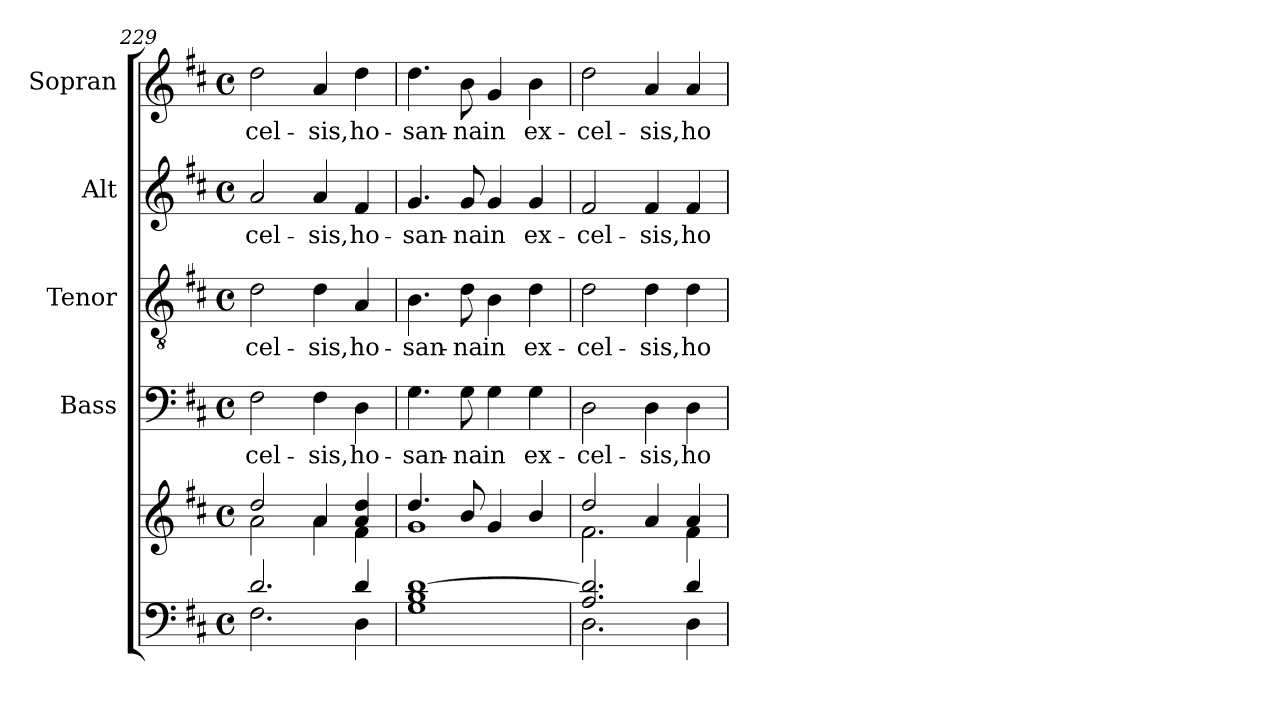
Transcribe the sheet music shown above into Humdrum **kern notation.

**kern	**kern	**kern	**text	**kern	**text	**kern	**text	**kern	**text
*part5	*part5	*part4	*part4	*part3	*part3	*part2	*part2	*part1	*part1
*staff6	*staff5	*staff4	*staff4	*staff3	*staff3	*staff2	*staff2	*staff1	*staff1
*	*	*I"Bass	*	*I"Tenor	*	*I"Alt	*	*I"Sopran	*
*	*	*I'B.	*	*I'T.	*	*I'A.	*	*I'S.	*
*clefF4	*clefG2	*clefF4	*	*clefGv2	*	*clefG2	*	*clefG2	*
*k[f#c#]	*k[f#c#]	*k[f#c#]	*	*k[f#c#]	*	*k[f#c#]	*	*k[f#c#]	*
*D:	*D:	*D:	*	*D:	*	*D:	*	*D:	*
*M4/4	*M4/4	*M4/4	*	*M4/4	*	*M4/4	*	*M4/4	*
*met(c)	*met(c)	*met(c)	*	*met(c)	*	*met(c)	*	*met(c)	*
=229	=229	=229	=229	=229	=229	=229	=229	=229	=229
*^	*^	*	*	*	*	*	*	*	*
!	!	!	!	!	!LO:LY:b	!	!LO:LY:b	!	!LO:LY:b	!	!LO:LY:b
2.d/	2.F#\	2dd/	2a\	2F#\	-cel-	2d\	-cel-	2a/	-cel-	2dd\	-cel-
!	!	!	!	!	!LO:LY:b	!	!LO:LY:b	!	!LO:LY:b	!	!LO:LY:b
.	.	4a/	4a\	4F#\	-sis,	4d\	-sis,	4a/	-sis,	4a/	-sis,
!	!	!	!	!	!LO:LY:b	!	!LO:LY:b	!	!LO:LY:b	!	!LO:LY:b
4d/	4D\	4a/ 4dd/	4f#\	4D\	ho-	4A/	ho-	4f#/	ho-	4dd\	ho-
=230	=230	=230	=230	=230	=230	=230	=230	=230	=230	=230	=230
!	!	!	!	!	!LO:LY:b	!	!LO:LY:b	!	!LO:LY:b	!	!LO:LY:b
1B [>1d	1G	4.dd/	1g	4.G\	-san-	4.B\	-san-	4.g/	-san-	4.dd\	-san-
!	!	!	!	!	!LO:LY:b	!	!LO:LY:b	!	!LO:LY:b	!	!LO:LY:b
.	.	8b/	.	8G\	-na	8d\	-na	8g/	-na	8b\	-na
!	!	!	!	!	!LO:LY:b	!	!LO:LY:b	!	!LO:LY:b	!	!LO:LY:b
.	.	4g/	.	4G\	in	4B\	in	4g/	in	4g/	in
!	!	!	!	!	!LO:LY:b	!	!LO:LY:b	!	!LO:LY:b	!	!LO:LY:b
.	.	4b/	.	4G\	ex-	4d\	ex-	4g/	ex-	4b\	ex-
!!LO:PB:g=z
=231	=231	=231	=231	=231	=231	=231	=231	=231	=231	=231	=231
!	!	!	!	!	!LO:LY:b	!	!LO:LY:b	!	!LO:LY:b	!	!LO:LY:b
2.A/ 2.d/]	2.D\	2dd/	2.f#\	2D\	-cel-	2d\	-cel-	2f#/	-cel-	2dd\	-cel-
!	!	!	!	!	!LO:LY:b	!	!LO:LY:b	!	!LO:LY:b	!	!LO:LY:b
.	.	4a/	.	4D\	-sis,	4d\	-sis,	4f#/	-sis,	4a/	-sis,
!	!	!	!	!	!LO:LY:b	!	!LO:LY:b	!	!LO:LY:b	!	!LO:LY:b
4d/	4D\	4a/	4f#\	4D\	ho-	4d\	ho-	4f#/	ho-	4a/	ho-
*v	*v	*	*	*	*	*	*	*	*	*	*
*	*v	*v	*	*	*	*	*	*	*	*
=	=	=	=	=	=	=	=	=	=
*-	*-	*-	*-	*-	*-	*-	*-	*-	*-
